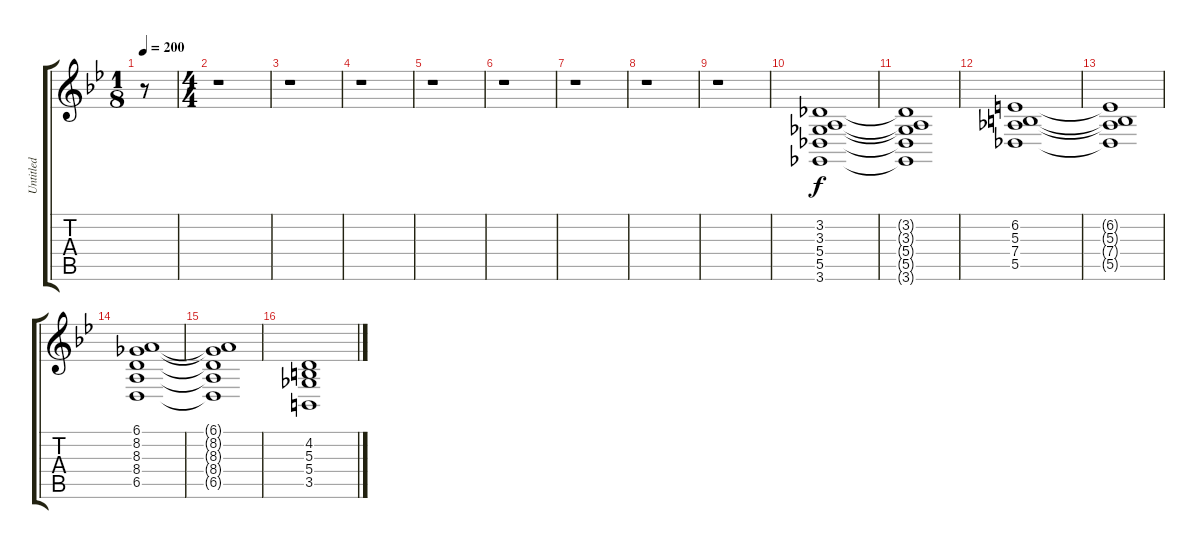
\track ("Untitled" "Untitled") {instrument tremolostrings}
\staff {score tabs}
\tuning (Eb4 Bb3 Gb3 Db3 Ab2 Eb2) {hide}
\ts (1 8)
\tempo 200
\clef g2
\ks bb
r.8{dy f instrument tremolostrings} |
\ts (4 4)
r.1 |
r.1 |
r.1 |
r.1 |
r.1 |
r.1 |
r.1 |
r.1 |
(3.2 3.3 5.4 5.5 3.6).1 |
(3.2{t} 3.3{t} 5.4{t} 5.5{t} 3.6{t}).1 |
(6.2 5.3 7.4 5.5).1 |
(6.2{t} 5.3{t} 7.4{t} 5.5{t}).1 |
(6.1 8.2 8.3 8.4 6.5).1 |
(6.1{t} 8.2{t} 8.3{t} 8.4{t} 6.5{t}).1 |
(4.2 5.3 5.4 3.5).1
